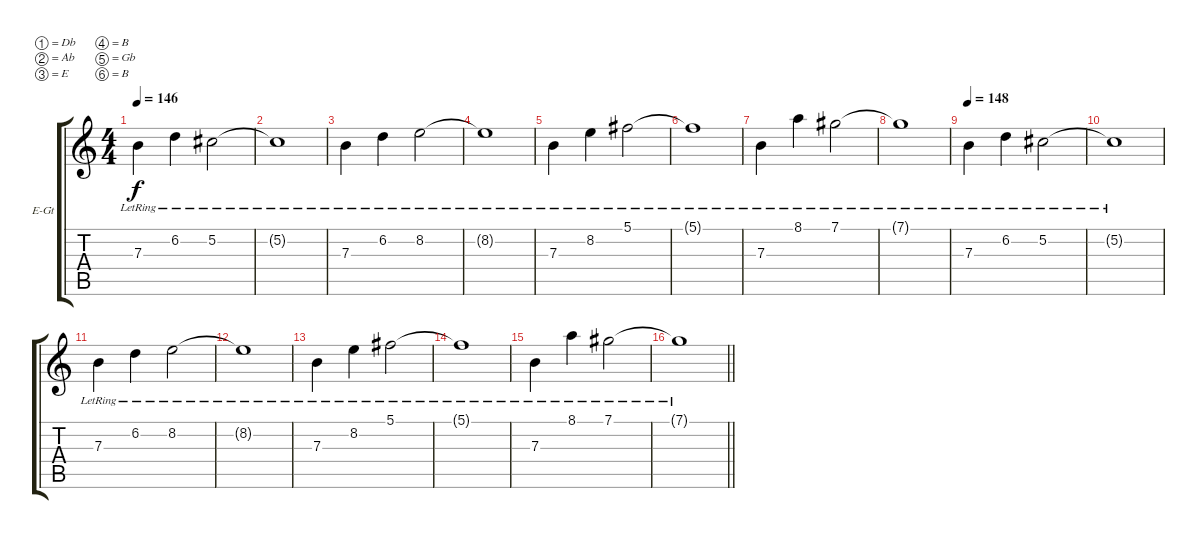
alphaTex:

\bracketExtendMode groupsimilarinstruments
\firstSystemTrackNameOrientation horizontal
\otherSystemsTrackNameOrientation horizontal
\track ("Robb Flynn (Clean)" "E-Gt") {instrument electricguitarclean}
\staff {score tabs}
\tuning (Db4 Ab3 E3 B2 Gb2 B1)
\ts (4 4)
\tempo 146
\clef g2
\ks c
7.3{lr}.4{dy f} 6.2{lr}.4 5.2{lr}.2 |
5.2{lr t}.1 |
7.3{lr}.4 6.2{lr}.4 8.2{lr}.2 |
8.2{lr t}.1 |
7.3{lr}.4 8.2{lr}.4 5.1{lr}.2 |
5.1{lr t}.1 |
7.3{lr}.4 8.1{lr}.4 7.1{lr}.2 |
7.1{lr t}.1 |
\tempo 148
7.3{lr}.4 6.2{lr}.4 5.2{lr}.2 |
5.2{lr t}.1 |
7.3{lr}.4 6.2{lr}.4 8.2{lr}.2 |
8.2{lr t}.1 |
7.3{lr}.4 8.2{lr}.4 5.1{lr}.2 |
5.1{lr t}.1 |
7.3{lr}.4 8.1{lr}.4 7.1{lr}.2 |
\barLineRight lightlight
7.1{lr t}.1
